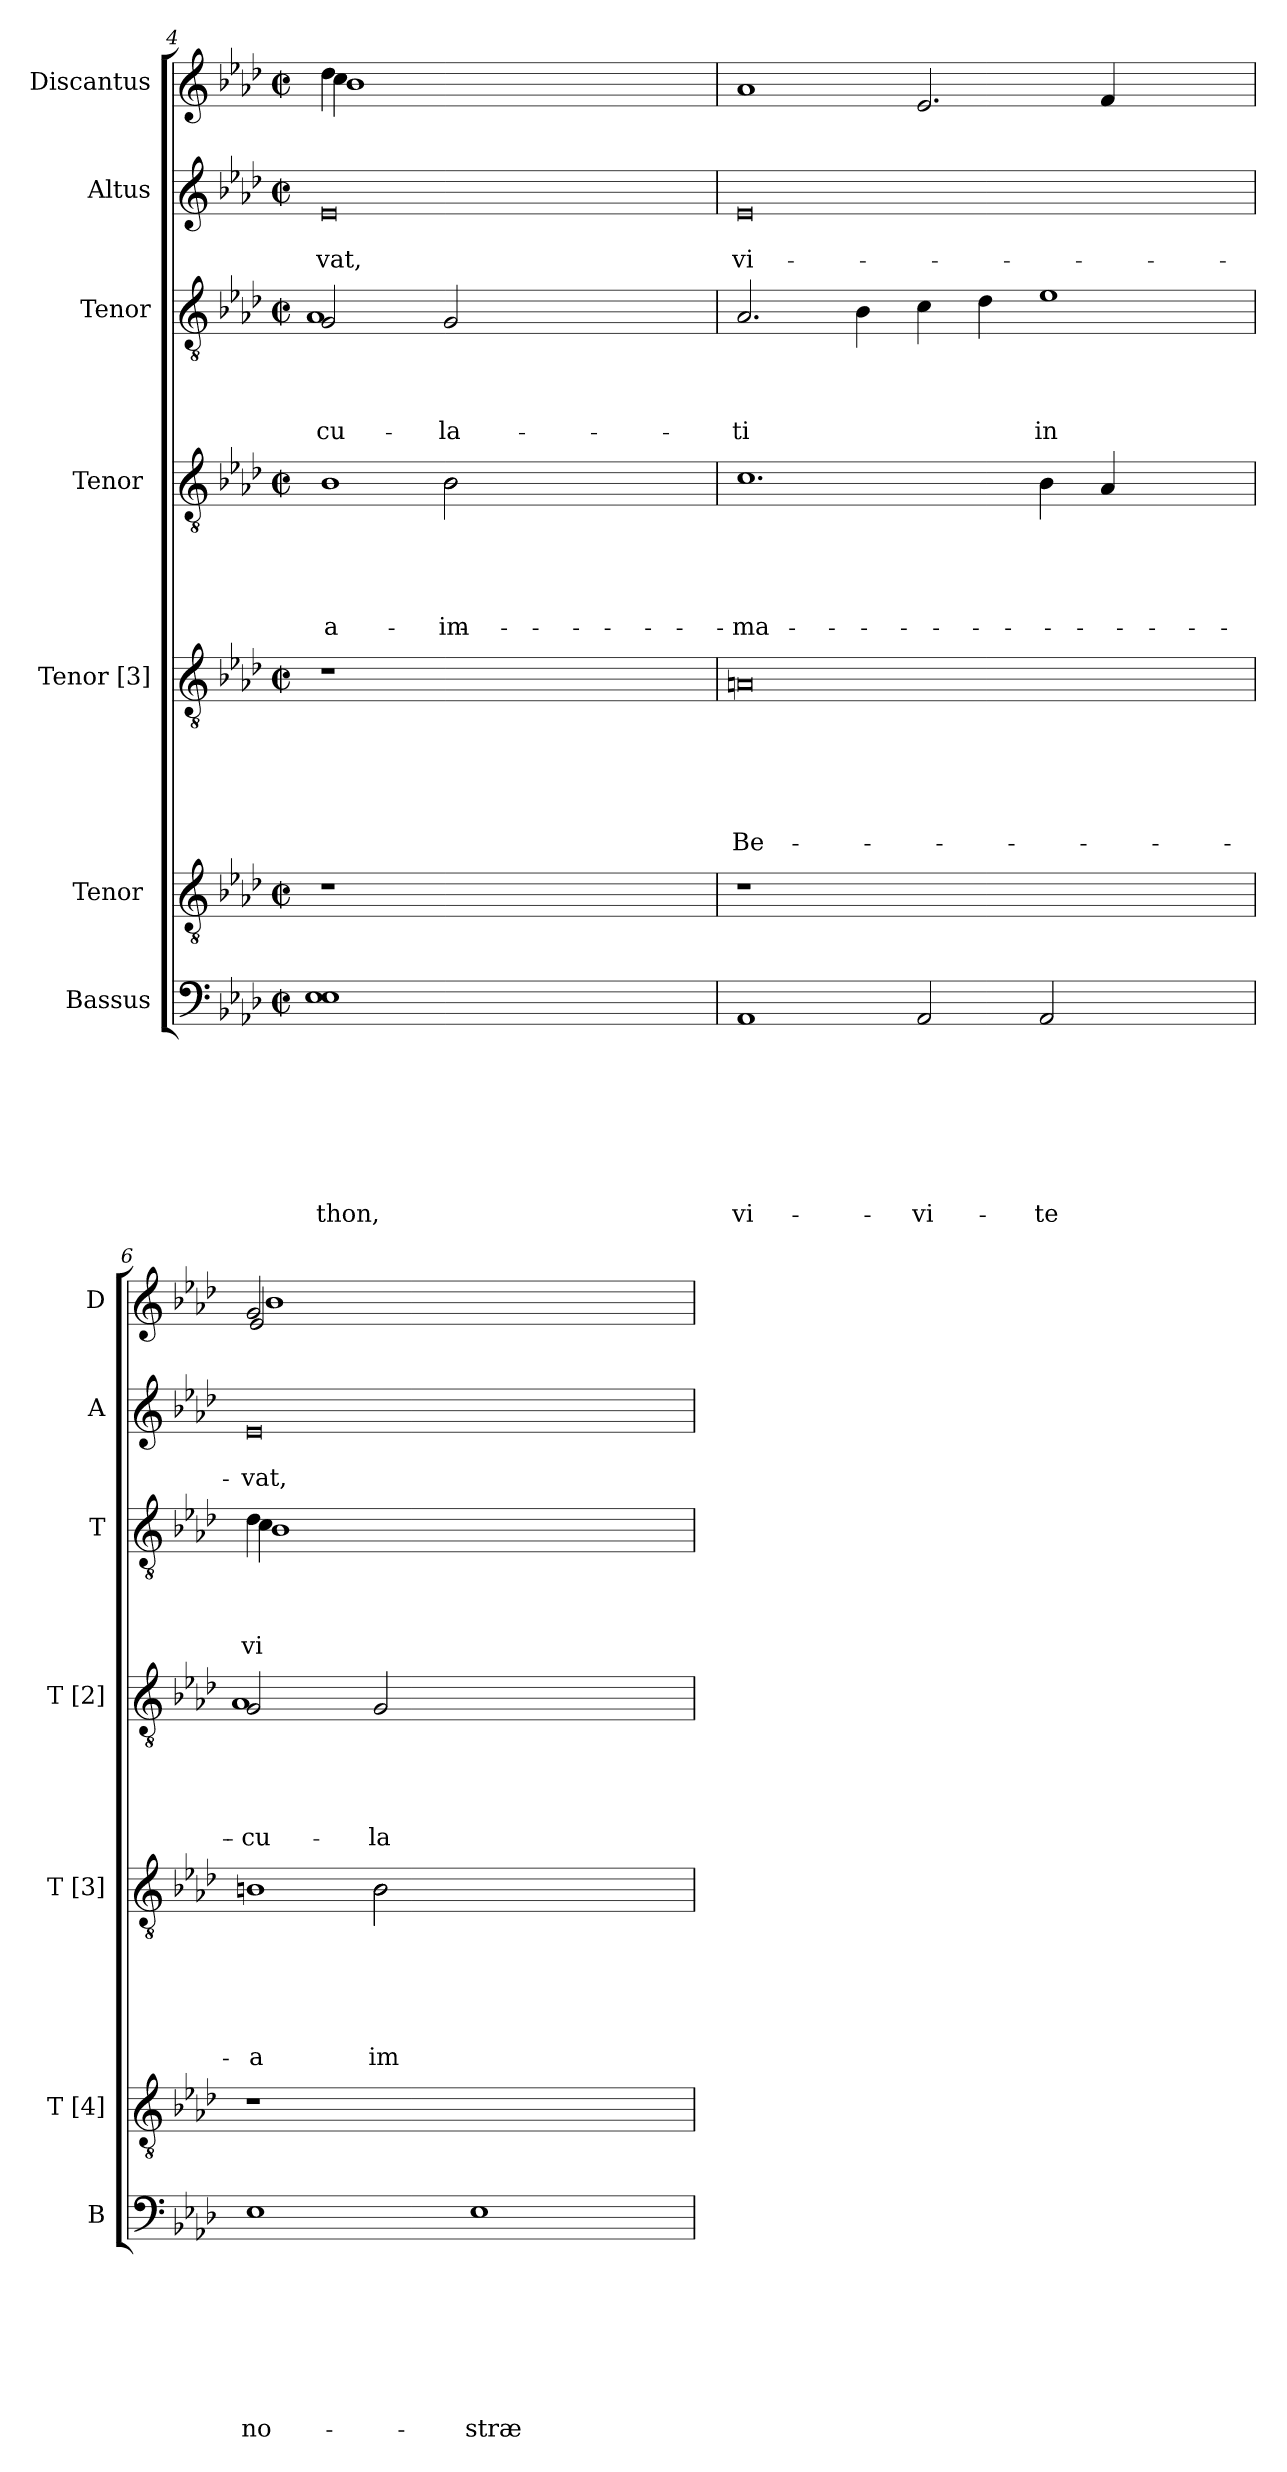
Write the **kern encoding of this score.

**kern	**text	**text	**text	**text	**text	**text	**text	**text	**kern	**kern	**text	**text	**text	**text	**text	**text	**kern	**text	**text	**text	**text	**text	**kern	**text	**text	**text	**text	**kern	**text	**text	**kern
*part7	*part7	*part7	*part7	*part7	*part7	*part7	*part7	*part7	*part6	*part5	*part5	*part5	*part5	*part5	*part5	*part5	*part4	*part4	*part4	*part4	*part4	*part4	*part3	*part3	*part3	*part3	*part3	*part2	*part2	*part2	*part1
*staff7	*staff7	*staff7	*staff7	*staff7	*staff7	*staff7	*staff7	*staff7	*staff6	*staff5	*staff5	*staff5	*staff5	*staff5	*staff5	*staff5	*staff4	*staff4	*staff4	*staff4	*staff4	*staff4	*staff3	*staff3	*staff3	*staff3	*staff3	*staff2	*staff2	*staff2	*staff1
*I"Bassus	*	*	*	*	*	*	*	*	*I"Tenor [4]	*I"Tenor [3]	*	*	*	*	*	*	*I"Tenor [2]	*	*	*	*	*	*I"Tenor	*	*	*	*	*I"Altus	*	*	*I"Discantus
*I'B	*	*	*	*	*	*	*	*	*I'T [4]	*I'T [3]	*	*	*	*	*	*	*I'T [2]	*	*	*	*	*	*I'T	*	*	*	*	*I'A	*	*	*I'D
*clefF4	*	*	*	*	*	*	*	*	*clefGv2	*clefGv2	*	*	*	*	*	*	*clefGv2	*	*	*	*	*	*clefGv2	*	*	*	*	*clefG2	*	*	*clefG2
*k[b-e-a-d-]	*	*	*	*	*	*	*	*	*k[b-e-a-d-]	*k[b-e-a-d-]	*	*	*	*	*	*	*k[b-e-a-d-]	*	*	*	*	*	*k[b-e-a-d-]	*	*	*	*	*k[b-e-a-d-]	*	*	*k[b-e-a-d-]
*A-:	*	*	*	*	*	*	*	*	*A-:	*A-:	*	*	*	*	*	*	*A-:	*	*	*	*	*	*A-:	*	*	*	*	*A-:	*	*	*A-:
*M2/2	*	*	*	*	*	*	*	*	*M2/2	*M2/2	*	*	*	*	*	*	*M2/2	*	*	*	*	*	*M2/2	*	*	*	*	*M2/2	*	*	*M2/2
*met(c|)	*	*	*	*	*	*	*	*	*met(c|)	*met(c|)	*	*	*	*	*	*	*met(c|)	*	*	*	*	*	*met(c|)	*	*	*	*	*met(c|)	*	*	*met(c|)
=4	=4	=4	=4	=4	=4	=4	=4	=4	=4	=4	=4	=4	=4	=4	=4	=4	=4	=4	=4	=4	=4	=4	=4	=4	=4	=4	=4	=4	=4	=4	=4
!	!	!	!	!	!	!	!	!LO:LY:b	!	!	!	!	!	!	!	!	!	!	!	!	!	!LO:LY:b:rj	!	!	!	!	!LO:LY:b	!	!	!LO:LY:b	!
*	*	*	*	*	*	*	*	*	*	*	*	*	*	*	*	*	*^	*	*	*	*	*	*^	*	*	*	*	*	*	*	*^
*	*	*	*	*	*	*	*	*	*	*	*	*	*	*	*	*	*	*^	*	*	*	*	*	*	*	*	*	*	*	*	*	*	*	*^
1E- 1E-	.	.	.	.	.	.	.	-thon,	1r	1r	.	.	.	.	.	.	1B-	2ryy	2ryy	.	.	.	.	-a-	2G/	1A-	.	.	.	-cu-	0e-	.	-vat,	4dd-\	4cc\	1b-
.	.	.	.	.	.	.	.	.	.	.	.	.	.	.	.	.	.	.	.	.	.	.	.	.	.	.	.	.	.	.	.	.	.	1ryy	1ryy	.
!	!	!	!	!	!	!	!	!	!	!	!	!	!	!	!	!	!	!	!	!	!	!	!	!LO:LY:b	!	!	!	!	!	!	!	!	!	!	!	!
!	!	!	!	!	!	!	!	!	!	!	!	!	!	!	!	!	!	!	!	!	!	!	!	!LO:LY:b	!	!	!	!	!	!LO:LY:b	!	!	!	!	!	!
.	.	.	.	.	.	.	.	.	.	.	.	.	.	.	.	.	.	2B-\	2B-\	.	.	.	.	im-	2G/	.	.	.	.	-la-	.	.	.	.	.	.
1ryy	.	.	.	.	.	.	.	.	1ryy	1ryy	.	.	.	.	.	.	1ryy	1ryy	1ryy	.	.	.	.	.	1ryy	1ryy	.	.	.	.	.	.	.	.	.	1ryy
.	.	.	.	.	.	.	.	.	.	.	.	.	.	.	.	.	.	.	.	.	.	.	.	.	.	.	.	.	.	.	.	.	.	2.ryy	2.ryy	.
*	*	*	*	*	*	*	*	*	*	*	*	*	*	*	*	*	*v	*v	*v	*	*	*	*	*	*	*	*	*	*	*	*	*	*	*	*v	*v
*	*	*	*	*	*	*	*	*	*	*	*	*	*	*	*	*	*	*	*	*	*	*	*v	*v	*	*	*	*	*	*	*	*	*
=5	=5	=5	=5	=5	=5	=5	=5	=5	=5	=5	=5	=5	=5	=5	=5	=5	=5	=5	=5	=5	=5	=5	=5	=5	=5	=5	=5	=5	=5	=5	=5	=5
!	!	!	!	!	!	!	!	!LO:LY:b	!	!	!	!	!	!	!	!LO:LY:b	!	!	!	!	!	!LO:LY:b	!	!	!	!	!LO:LY:b	!	!	!LO:LY:b	!	!
*	*	*	*	*	*	*	*	*	*	*	*	*	*	*	*	*	*	*	*	*	*	*	*	*	*	*	*	*	*	*	*v	*v
1AA-	.	.	.	.	.	.	.	vi-	1r	0A	.	.	.	.	.	Be-	1.c	.	.	.	.	-ma-	2.A-/	.	.	.	-ti	0e-	.	vi-	1a-
.	.	.	.	.	.	.	.	.	.	.	.	.	.	.	.	.	.	.	.	.	.	.	4B-\	.	.	.	.	.	.	.	.
!	!	!	!	!	!	!	!	!LO:LY:b	!	!	!	!	!	!	!	!	!	!	!	!	!	!	!	!	!	!	!	!	!	!	!
2AA-/	.	.	.	.	.	.	.	-vi-	1.ryy	.	.	.	.	.	.	.	.	.	.	.	.	.	4c\	.	.	.	.	.	.	.	2.e-/
.	.	.	.	.	.	.	.	.	.	.	.	.	.	.	.	.	.	.	.	.	.	.	4d-\	.	.	.	.	.	.	.	.
!	!	!	!	!	!	!	!	!LO:LY:b	!	!	!	!	!	!	!	!	!	!	!	!	!	!	!	!	!	!	!LO:LY:b	!	!	!	!
2AA-/	.	.	.	.	.	.	.	-te	.	.	.	.	.	.	.	.	4B-\	.	.	.	.	.	1e-	.	.	.	in	.	.	.	.
.	.	.	.	.	.	.	.	.	.	.	.	.	.	.	.	.	4A-/	.	.	.	.	.	.	.	.	.	.	.	.	.	4f/
2ryy	.	.	.	.	.	.	.	.	.	2ryy	.	.	.	.	.	.	2ryy	.	.	.	.	.	.	.	.	.	.	2ryy	.	.	2ryy
!!LO:LB:g=z
=6	=6	=6	=6	=6	=6	=6	=6	=6	=6	=6	=6	=6	=6	=6	=6	=6	=6	=6	=6	=6	=6	=6	=6	=6	=6	=6	=6	=6	=6	=6	=6
!	!	!	!	!	!	!	!	!LO:LY:b	!	!	!	!	!	!	!	!LO:LY:b:rj	!	!	!	!	!	!LO:LY:b	!	!	!	!	!LO:LY:b	!	!	!LO:LY:b	!
*	*	*	*	*	*	*	*	*	*	*^	*	*	*	*	*	*	*^	*	*	*	*	*	*^	*	*	*	*	*	*	*	*^
*	*	*	*	*	*	*	*	*	*	*	*^	*	*	*	*	*	*	*	*	*	*	*	*	*	*	*^	*	*	*	*	*	*	*	*	*^
1E-	.	.	.	.	.	.	.	no-	1r	1B	2ryy	2ryy	.	.	.	.	.	-a-	2G/	1A-	.	.	.	.	-cu-	4d-\	4c\	1B-	.	.	.	vi-	0e-	.	-vat,	2g/	2e-/	1b-
.	.	.	.	.	.	.	.	.	.	.	.	.	.	.	.	.	.	.	.	.	.	.	.	.	.	1ryy	1ryy	.	.	.	.	.	.	.	.	.	.	.
!	!	!	!	!	!	!	!	!	!	!	!	!	!	!	!	!	!	!LO:LY:b	!	!	!	!	!	!	!	!	!	!	!	!	!	!	!	!	!	!	!	!
!	!	!	!	!	!	!	!	!	!	!	!	!	!	!	!	!	!	!LO:LY:b	!	!	!	!	!	!	!LO:LY:b	!	!	!	!	!	!	!	!	!	!	!	!	!
.	.	.	.	.	.	.	.	.	.	.	2B\	2B\	.	.	.	.	.	im-	2G/	.	.	.	.	.	-la-	.	.	.	.	.	.	.	.	.	.	1ryy	1ryy	.
!	!	!	!	!	!	!	!	!LO:LY:b	!	!	!	!	!	!	!	!	!	!	!	!	!	!	!	!	!	!	!	!	!	!	!	!	!	!	!	!	!	!
1E-	.	.	.	.	.	.	.	-stræ	1ryy	1ryy	1ryy	1ryy	.	.	.	.	.	.	1ryy	1ryy	.	.	.	.	.	.	.	1ryy	.	.	.	.	.	.	.	.	.	1ryy
.	.	.	.	.	.	.	.	.	.	.	.	.	.	.	.	.	.	.	.	.	.	.	.	.	.	2.ryy	2.ryy	.	.	.	.	.	.	.	.	.	.	.
.	.	.	.	.	.	.	.	.	.	.	.	.	.	.	.	.	.	.	.	.	.	.	.	.	.	.	.	.	.	.	.	.	.	.	.	2ryy	2ryy	.
*	*	*	*	*	*	*	*	*	*	*v	*v	*v	*	*	*	*	*	*	*	*	*	*	*	*	*	*v	*v	*v	*	*	*	*	*	*	*	*v	*v	*v
*	*	*	*	*	*	*	*	*	*	*	*	*	*	*	*	*	*v	*v	*	*	*	*	*	*	*	*	*	*	*	*	*	*
=	=	=	=	=	=	=	=	=	=	=	=	=	=	=	=	=	=	=	=	=	=	=	=	=	=	=	=	=	=	=	=
*-	*-	*-	*-	*-	*-	*-	*-	*-	*-	*-	*-	*-	*-	*-	*-	*-	*-	*-	*-	*-	*-	*-	*-	*-	*-	*-	*-	*-	*-	*-	*-
